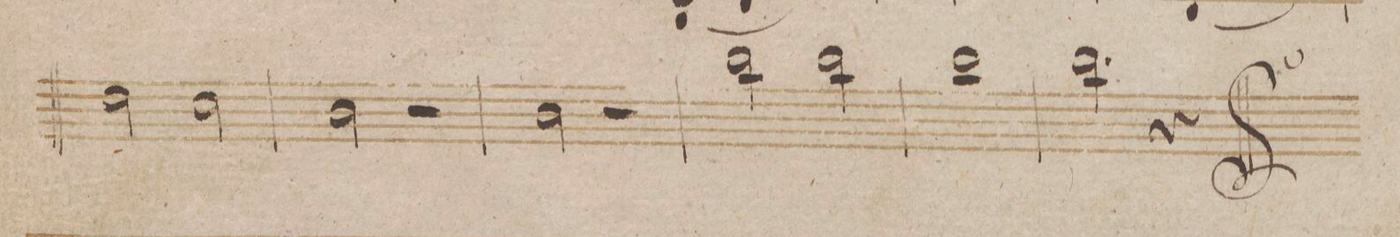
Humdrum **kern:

**kern	**dynam
*I"Clarinetto 1mo in B.	*
*clefG2	*
*k[b-]	*
*met(c)	*
*M4/4	*
2cc\	.
2b-\	.
=214	=214
2a\	.
2r	.
=215	=215
2a\	.
2r	.
=216	=216
2aa\	.
2aa\	.
=217	=217
1aa	.
=218	=218
2.aa\	.
4r	.
==	==
*-	*-
